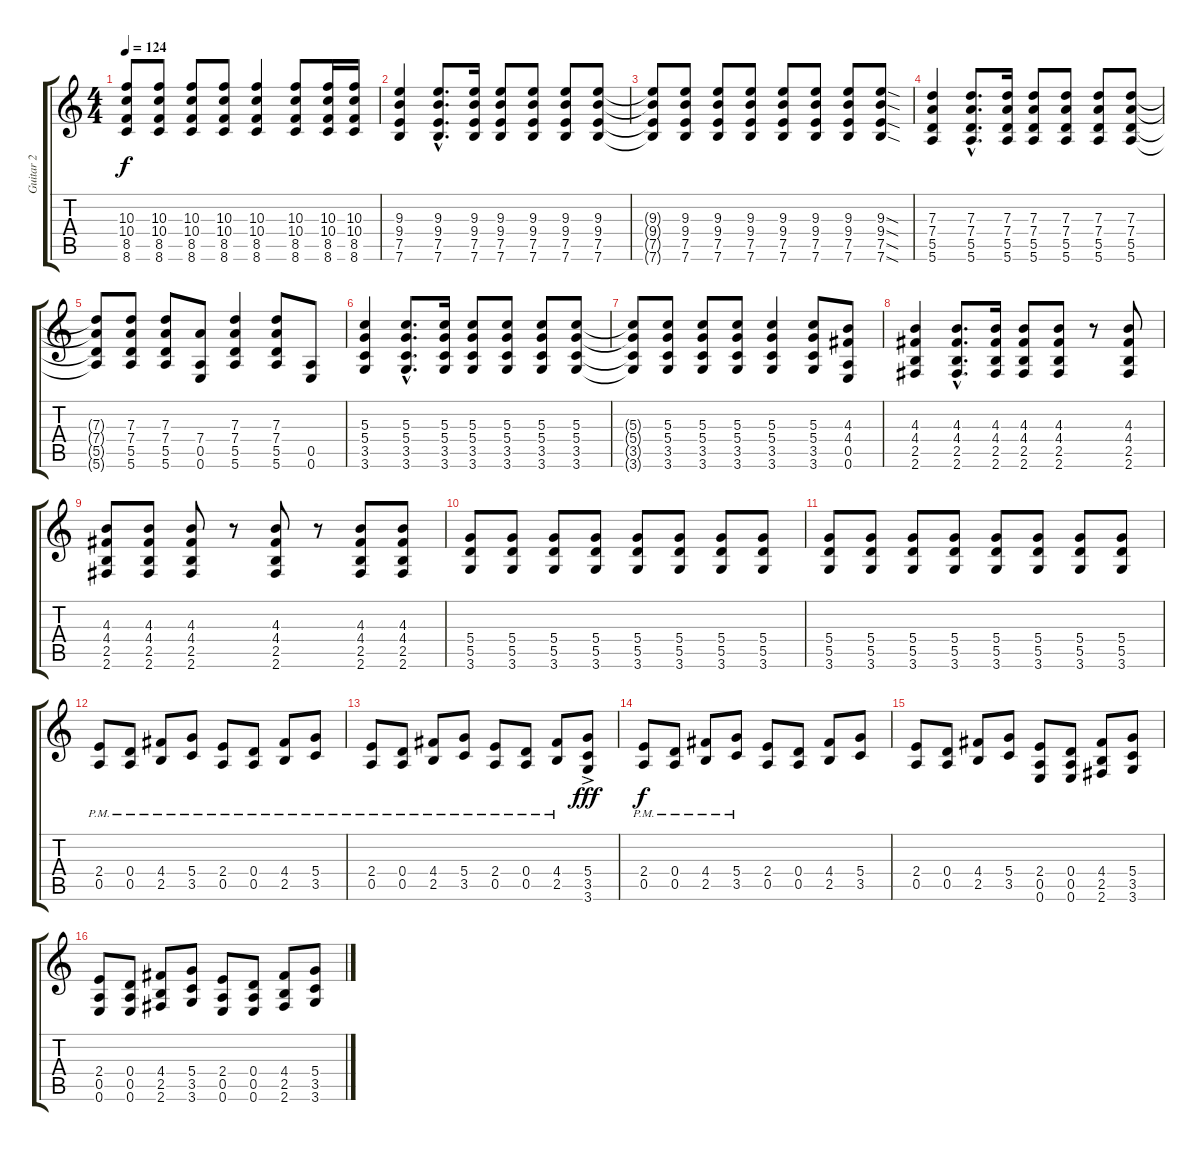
\track ("Guitar 2" "Guitar 2") {instrument distortionguitar}
\staff {score tabs}
\tuning (E4 B3 G3 D3 A2 E2) {hide}
\ts (4 4)
\tempo 124
\clef g2
\ks c
(10.3 10.4 8.5 8.6).8{dy f} (10.3 10.4 8.5 8.6).8 (10.3 10.4 8.5 8.6).8 (10.3 10.4 8.5 8.6).8 (10.3 10.4 8.5 8.6).4 (10.3 10.4 8.5 8.6).8 (10.3 10.4 8.5 8.6).16 (10.3 10.4 8.5 8.6).16 |
(9.3 9.4 7.5 7.6).4 (9.3{hac} 9.4{hac} 7.5{hac} 7.6{hac}).8{d} (9.3 9.4 7.5 7.6).16 (9.3 9.4 7.5 7.6).8 (9.3 9.4 7.5 7.6).8 (9.3 9.4 7.5 7.6).8 (9.3 9.4 7.5 7.6).8 |
(9.3{t} 9.4{t} 7.5{t} 7.6{t}).8 (9.3 9.4 7.5 7.6).8 (9.3 9.4 7.5 7.6).8 (9.3 9.4 7.5 7.6).8 (9.3 9.4 7.5 7.6).8 (9.3 9.4 7.5 7.6).8 (9.3 9.4 7.5 7.6).8 (9.3{sod} 9.4{sod} 7.5{sod} 7.6{sod}).8 |
(7.3 7.4 5.5 5.6).4 (7.3{hac} 7.4{hac} 5.5{hac} 5.6{hac}).8{d} (7.3 7.4 5.5 5.6).16 (7.3 7.4 5.5 5.6).8 (7.3 7.4 5.5 5.6).8 (7.3 7.4 5.5 5.6).8 (7.3 7.4 5.5 5.6).8 |
(7.3{t} 7.4{t} 5.5{t} 5.6{t}).8 (7.3 7.4 5.5 5.6).8 (7.3 7.4 5.5 5.6).8 (7.4 0.5 0.6).8 (7.3 7.4 5.5 5.6).4 (7.3 7.4 5.5 5.6).8 (0.5 0.6).8 |
(5.3 5.4 3.5 3.6).4 (5.3{hac} 5.4{hac} 3.5{hac} 3.6{hac}).8{d} (5.3 5.4 3.5 3.6).16 (5.3 5.4 3.5 3.6).8 (5.3 5.4 3.5 3.6).8 (5.3 5.4 3.5 3.6).8 (5.3 5.4 3.5 3.6).8 |
(5.3{t} 5.4{t} 3.5{t} 3.6{t}).8 (5.3 5.4 3.5 3.6).8 (5.3 5.4 3.5 3.6).8 (5.3 5.4 3.5 3.6).8 (5.3 5.4 3.5 3.6).4 (5.3 5.4 3.5 3.6).8 (4.3 4.4 0.5 0.6).8 |
(4.3 4.4 2.5 2.6).4 (4.3{hac} 4.4{hac} 2.5{hac} 2.6{hac}).8{d} (4.3 4.4 2.5 2.6).16 (4.3 4.4 2.5 2.6).8 (4.3 4.4 2.5 2.6).8 r.8 (4.3 4.4 2.5 2.6).8 |
(4.3 4.4 2.5 2.6).8 (4.3 4.4 2.5 2.6).8 (4.3 4.4 2.5 2.6).8 r.8 (4.3 4.4 2.5 2.6).8 r.8 (4.3 4.4 2.5 2.6).8 (4.3 4.4 2.5 2.6).8 |
(5.4 5.5 3.6).8 (5.4 5.5 3.6).8 (5.4 5.5 3.6).8 (5.4 5.5 3.6).8 (5.4 5.5 3.6).8 (5.4 5.5 3.6).8 (5.4 5.5 3.6).8 (5.4 5.5 3.6).8 |
(5.4 5.5 3.6).8 (5.4 5.5 3.6).8 (5.4 5.5 3.6).8 (5.4 5.5 3.6).8 (5.4 5.5 3.6).8 (5.4 5.5 3.6).8 (5.4 5.5 3.6).8 (5.4 5.5 3.6).8 |
(2.4{pm} 0.5{pm}).8 (0.4{pm} 0.5{pm}).8 (4.4{pm} 2.5{pm}).8 (5.4{pm} 3.5{pm}).8 (2.4{pm} 0.5{pm}).8 (0.4{pm} 0.5{pm}).8 (4.4{pm} 2.5{pm}).8 (5.4{pm} 3.5{pm}).8 |
(2.4{pm} 0.5{pm}).8 (0.4{pm} 0.5{pm}).8 (4.4{pm} 2.5{pm}).8 (5.4{pm} 3.5{pm}).8 (2.4{pm} 0.5{pm}).8 (0.4{pm} 0.5{pm}).8 (4.4{pm} 2.5{pm}).8 (5.4{ac} 3.5{ac} 3.6{ac}).8{dy fff} |
(2.4{pm} 0.5{pm}).8{dy f} (0.4{pm} 0.5{pm}).8 (4.4{pm} 2.5{pm}).8 (5.4{pm} 3.5{pm}).8 (2.4 0.5).8 (0.4 0.5).8 (4.4 2.5).8 (5.4 3.5).8 |
(2.4 0.5).8 (0.4 0.5).8 (4.4 2.5).8 (5.4 3.5).8 (2.4 0.5 0.6).8 (0.4 0.5 0.6).8 (4.4 2.5 2.6).8 (5.4 3.5 3.6).8 |
(2.4 0.5 0.6).8 (0.4 0.5 0.6).8 (4.4 2.5 2.6).8 (5.4 3.5 3.6).8 (2.4 0.5 0.6).8 (0.4 0.5 0.6).8 (4.4 2.5 2.6).8 (5.4 3.5 3.6).8
